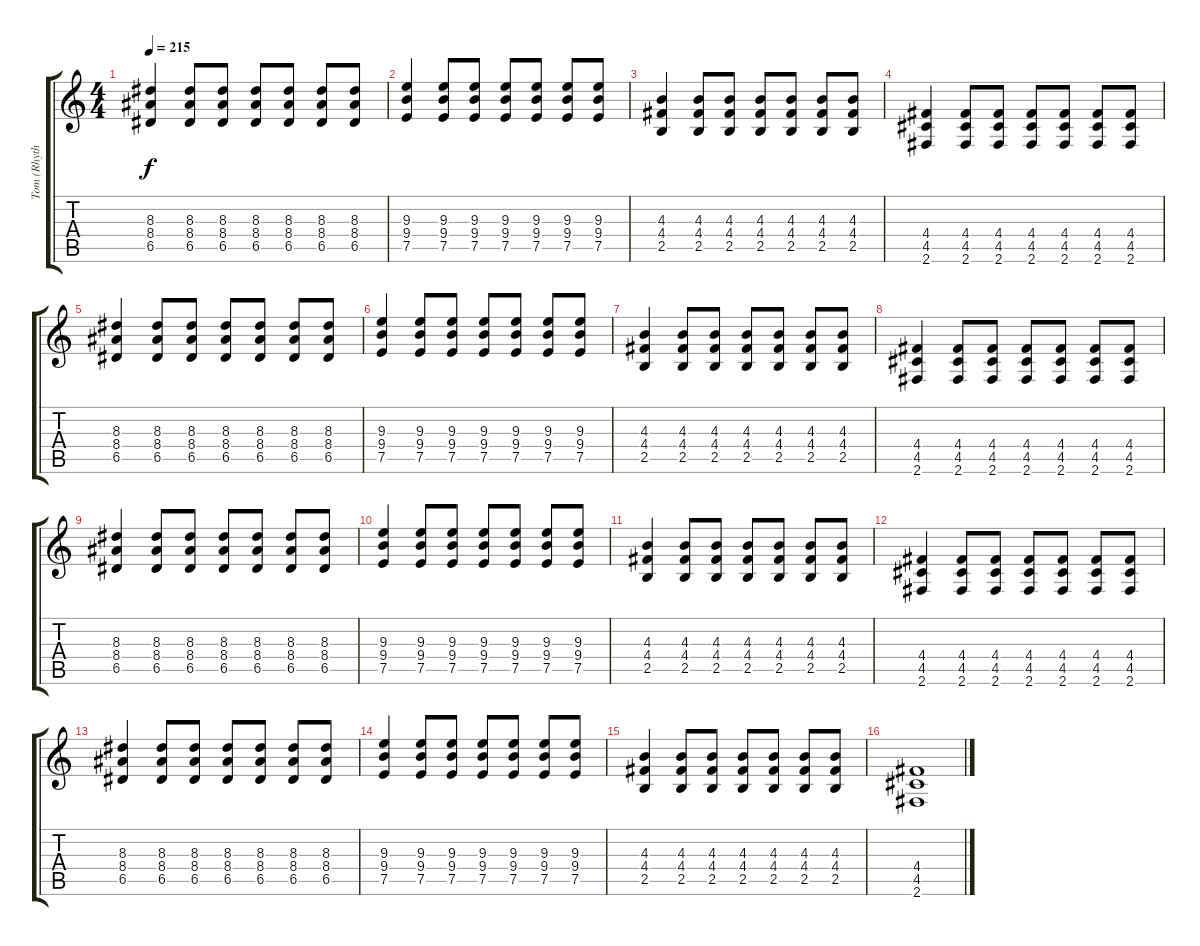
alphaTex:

\track ("Tom (Rhythm Guitar)" "Tom (Rhyth") {instrument overdrivenguitar}
\staff {score tabs}
\tuning (E4 B3 G3 D3 A2 E2) {hide}
\ts (4 4)
\tempo 215
\clef g2
\ks c
(8.3 8.4 6.5).4{dy f} (8.3 8.4 6.5).8 (8.3 8.4 6.5).8 (8.3 8.4 6.5).8 (8.3 8.4 6.5).8 (8.3 8.4 6.5).8 (8.3 8.4 6.5).8 |
(9.3 9.4 7.5).4 (9.3 9.4 7.5).8 (9.3 9.4 7.5).8 (9.3 9.4 7.5).8 (9.3 9.4 7.5).8 (9.3 9.4 7.5).8 (9.3 9.4 7.5).8 |
(4.3 4.4 2.5).4 (4.3 4.4 2.5).8 (4.3 4.4 2.5).8 (4.3 4.4 2.5).8 (4.3 4.4 2.5).8 (4.3 4.4 2.5).8 (4.3 4.4 2.5).8 |
(4.4 4.5 2.6).4 (4.4 4.5 2.6).8 (4.4 4.5 2.6).8 (4.4 4.5 2.6).8 (4.4 4.5 2.6).8 (4.4 4.5 2.6).8 (4.4 4.5 2.6).8 |
(8.3 8.4 6.5).4 (8.3 8.4 6.5).8 (8.3 8.4 6.5).8 (8.3 8.4 6.5).8 (8.3 8.4 6.5).8 (8.3 8.4 6.5).8 (8.3 8.4 6.5).8 |
(9.3 9.4 7.5).4 (9.3 9.4 7.5).8 (9.3 9.4 7.5).8 (9.3 9.4 7.5).8 (9.3 9.4 7.5).8 (9.3 9.4 7.5).8 (9.3 9.4 7.5).8 |
(4.3 4.4 2.5).4 (4.3 4.4 2.5).8 (4.3 4.4 2.5).8 (4.3 4.4 2.5).8 (4.3 4.4 2.5).8 (4.3 4.4 2.5).8 (4.3 4.4 2.5).8 |
(4.4 4.5 2.6).4 (4.4 4.5 2.6).8 (4.4 4.5 2.6).8 (4.4 4.5 2.6).8 (4.4 4.5 2.6).8 (4.4 4.5 2.6).8 (4.4 4.5 2.6).8 |
(8.3 8.4 6.5).4 (8.3 8.4 6.5).8 (8.3 8.4 6.5).8 (8.3 8.4 6.5).8 (8.3 8.4 6.5).8 (8.3 8.4 6.5).8 (8.3 8.4 6.5).8 |
(9.3 9.4 7.5).4 (9.3 9.4 7.5).8 (9.3 9.4 7.5).8 (9.3 9.4 7.5).8 (9.3 9.4 7.5).8 (9.3 9.4 7.5).8 (9.3 9.4 7.5).8 |
(4.3 4.4 2.5).4 (4.3 4.4 2.5).8 (4.3 4.4 2.5).8 (4.3 4.4 2.5).8 (4.3 4.4 2.5).8 (4.3 4.4 2.5).8 (4.3 4.4 2.5).8 |
(4.4 4.5 2.6).4 (4.4 4.5 2.6).8 (4.4 4.5 2.6).8 (4.4 4.5 2.6).8 (4.4 4.5 2.6).8 (4.4 4.5 2.6).8 (4.4 4.5 2.6).8 |
(8.3 8.4 6.5).4 (8.3 8.4 6.5).8 (8.3 8.4 6.5).8 (8.3 8.4 6.5).8 (8.3 8.4 6.5).8 (8.3 8.4 6.5).8 (8.3 8.4 6.5).8 |
(9.3 9.4 7.5).4 (9.3 9.4 7.5).8 (9.3 9.4 7.5).8 (9.3 9.4 7.5).8 (9.3 9.4 7.5).8 (9.3 9.4 7.5).8 (9.3 9.4 7.5).8 |
(4.3 4.4 2.5).4 (4.3 4.4 2.5).8 (4.3 4.4 2.5).8 (4.3 4.4 2.5).8 (4.3 4.4 2.5).8 (4.3 4.4 2.5).8 (4.3 4.4 2.5).8 |
(4.4 4.5 2.6).1
